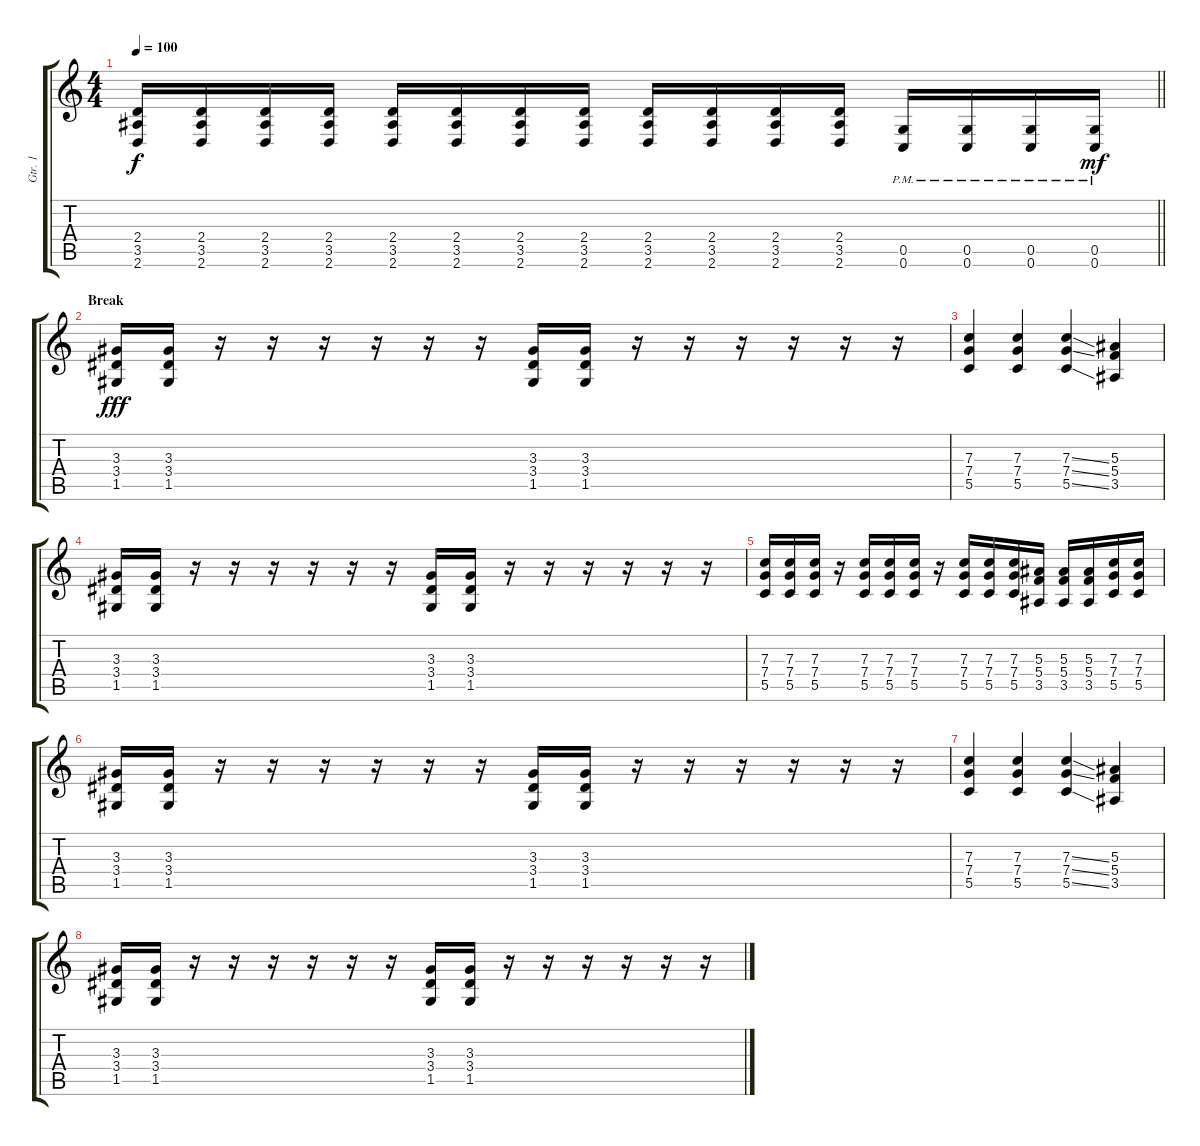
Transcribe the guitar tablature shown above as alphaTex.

\track ("Gtr. 1" "Gtr. 1") {instrument distortionguitar}
\staff {score tabs}
\tuning (D4 A3 F3 C3 G2 C2) {hide}
\ts (4 4)
\tempo 100
\clef g2
\barLineRight lightlight
\ks c
(2.4 3.5 2.6).16{dy f} (2.4 3.5 2.6).16 (2.4 3.5 2.6).16 (2.4 3.5 2.6).16 (2.4 3.5 2.6).16 (2.4 3.5 2.6).16 (2.4 3.5 2.6).16 (2.4 3.5 2.6).16 (2.4 3.5 2.6).16 (2.4 3.5 2.6).16 (2.4 3.5 2.6).16 (2.4 3.5 2.6).16 (0.5{pm} 0.6{pm}).16 (0.5{pm} 0.6{pm}).16 (0.5{pm} 0.6{pm}).16 (0.5{pm} 0.6{pm}).16{dy mf} |
\section ("" "Break")
(3.3 3.4 1.5).16{dy fff} (3.3 3.4 1.5).16 r.16 r.16 r.16 r.16 r.16 r.16 (3.3 3.4 1.5).16 (3.3 3.4 1.5).16 r.16 r.16 r.16 r.16 r.16 r.16 |
(7.3 7.4 5.5).4 (7.3 7.4 5.5).4 (7.3{ss} 7.4{ss} 5.5{ss}).4 (5.3 5.4 3.5).4 |
(3.3 3.4 1.5).16 (3.3 3.4 1.5).16 r.16 r.16 r.16 r.16 r.16 r.16 (3.3 3.4 1.5).16 (3.3 3.4 1.5).16 r.16 r.16 r.16 r.16 r.16 r.16 |
(7.3 7.4 5.5).16 (7.3 7.4 5.5).16 (7.3 7.4 5.5).16 r.16 (7.3 7.4 5.5).16 (7.3 7.4 5.5).16 (7.3 7.4 5.5).16 r.16 (7.3 7.4 5.5).16 (7.3 7.4 5.5).16 (7.3 7.4 5.5).16 (5.3 5.4 3.5).16 (5.3 5.4 3.5).16 (5.3 5.4 3.5).16 (7.3 7.4 5.5).16 (7.3 7.4 5.5).16 |
(3.3 3.4 1.5).16 (3.3 3.4 1.5).16 r.16 r.16 r.16 r.16 r.16 r.16 (3.3 3.4 1.5).16 (3.3 3.4 1.5).16 r.16 r.16 r.16 r.16 r.16 r.16 |
(7.3 7.4 5.5).4 (7.3 7.4 5.5).4 (7.3{ss} 7.4{ss} 5.5{ss}).4 (5.3 5.4 3.5).4 |
(3.3 3.4 1.5).16 (3.3 3.4 1.5).16 r.16 r.16 r.16 r.16 r.16 r.16 (3.3 3.4 1.5).16 (3.3 3.4 1.5).16 r.16 r.16 r.16 r.16 r.16 r.16
